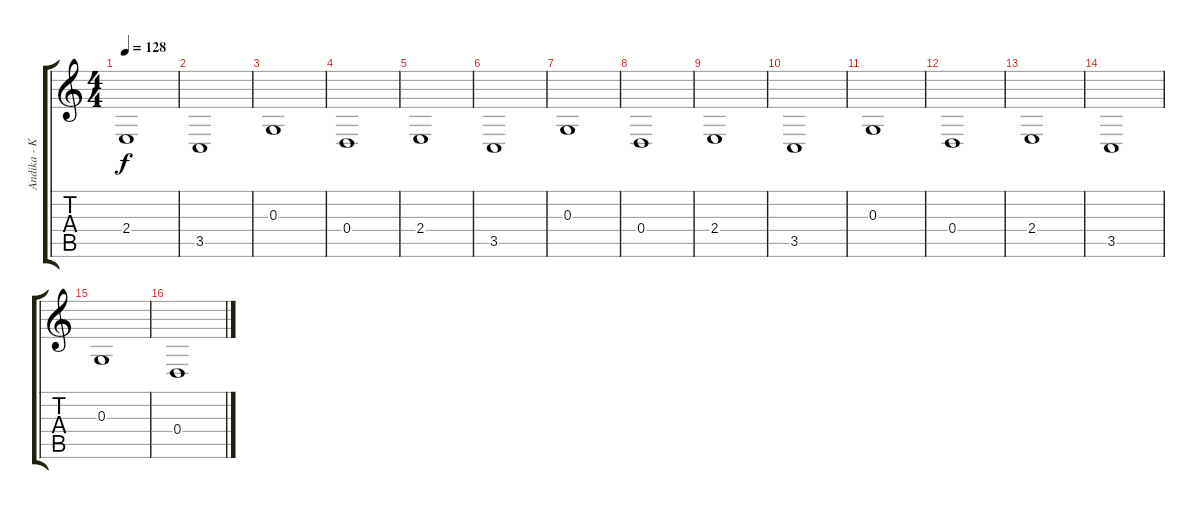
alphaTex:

\track ("Andika - Keyboard (L)" "Andika - K") {instrument reedorgan}
\staff {score tabs}
\tuning (E4 B3 G3 D3 A2 E2) {hide}
\ts (4 4)
\tempo 128
\clef g2
\ks c
2.4.1{dy f} |
3.5.1 |
0.3.1 |
0.4.1 |
2.4.1 |
3.5.1 |
0.3.1 |
0.4.1 |
2.4.1 |
3.5.1 |
0.3.1 |
0.4.1 |
2.4.1 |
3.5.1 |
0.3.1 |
0.4.1
